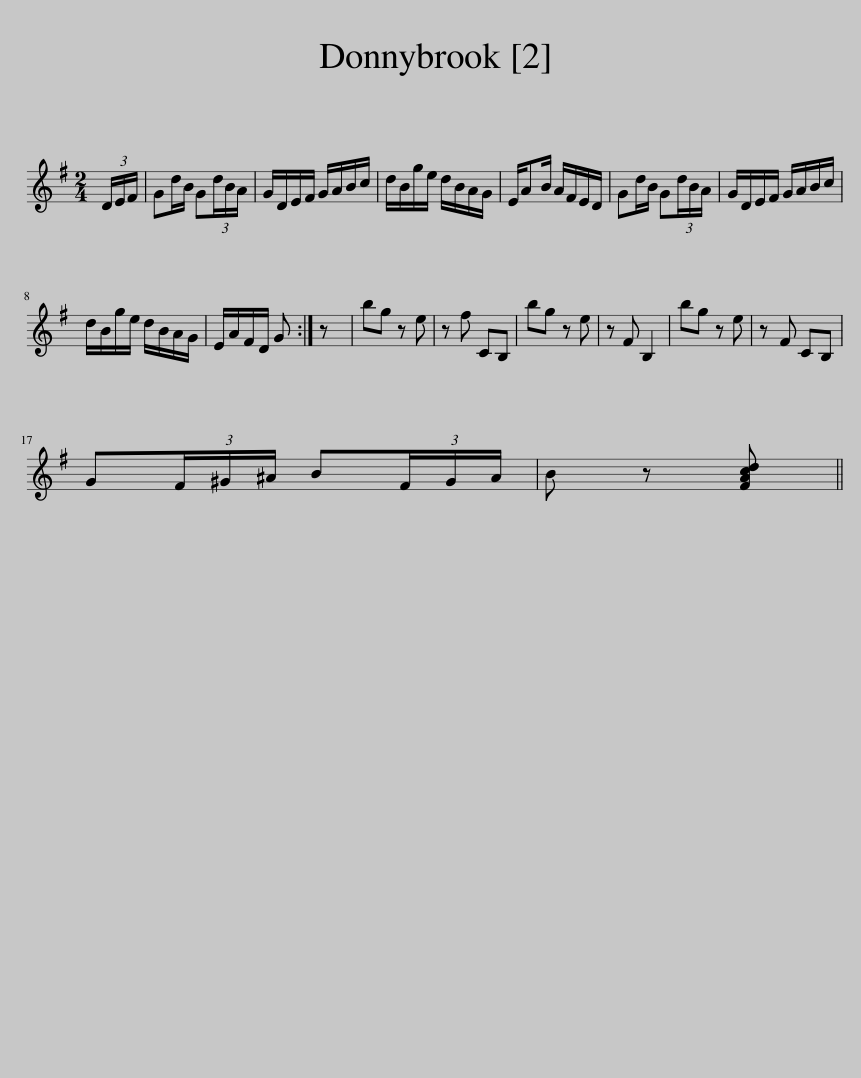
X:1
L:1/8
M:2/4
I:linebreak $
K:G
V:1 treble
V:1
 (3D/E/F/ | Gd/B/ G(3d/B/A/ | G/D/E/F/ G/A/B/c/ | d/B/g/e/ d/B/A/G/ | E/AB/ A/F/E/D/ | %5
 Gd/B/ G(3d/B/A/ | G/D/E/F/ G/A/B/c/ |$ d/B/g/e/ d/B/A/G/ | E/A/F/D/ G :| z | %10
 bg z e | z f CB, | bg z e | z F B,2 | bg z e | %15
 z F CB, |$ G(3F/^G/^A/ B(3F/G/A/ | B z [FAcd] || %18
